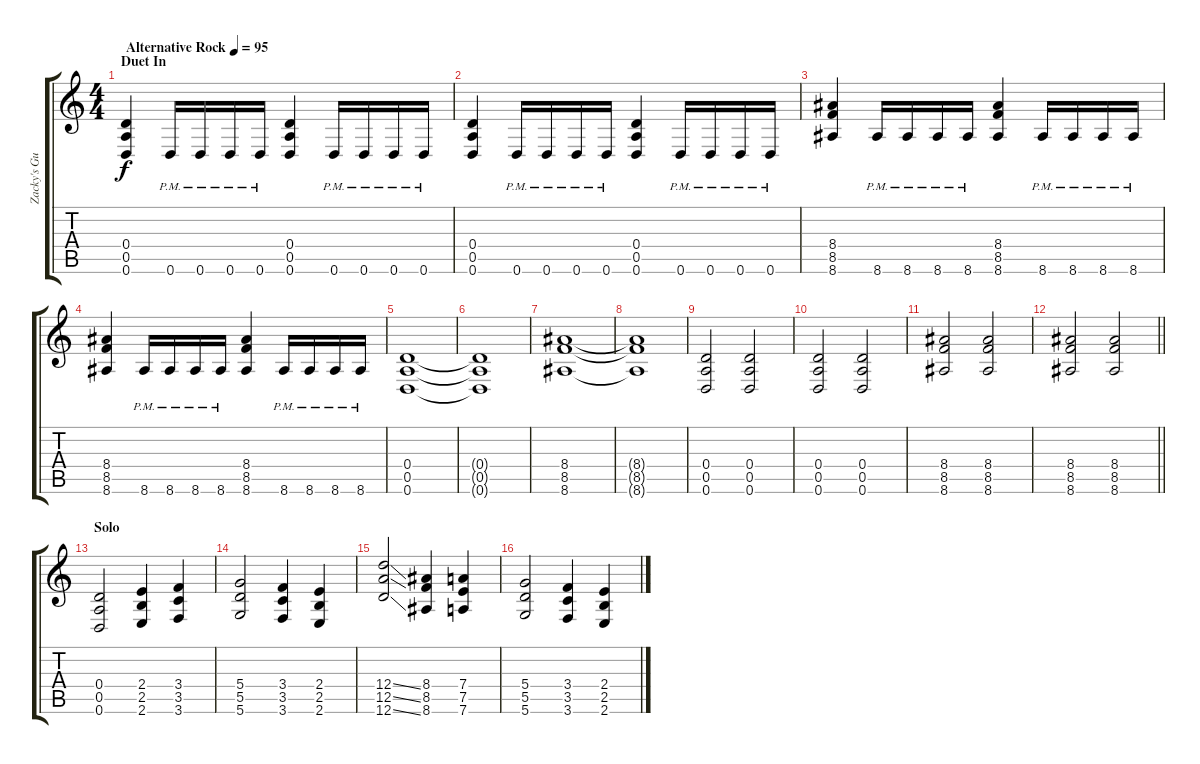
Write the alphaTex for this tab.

\track ("Zacky's Guitar Rhythm (L)" "Zacky's Gu") {instrument distortionguitar}
\staff {score tabs}
\tuning (E4 B3 G3 D3 A2 D2) {hide}
\ts (4 4)
\section ("" "Duet In")
\tempo (95 "Alternative Rock")
\clef g2
\ks c
(0.4 0.5 0.6).4{dy f instrument distortionguitar} 0.6{pm}.16 0.6{pm}.16 0.6{pm}.16 0.6{pm}.16 (0.4 0.5 0.6).4 0.6{pm}.16 0.6{pm}.16 0.6{pm}.16 0.6{pm}.16 |
(0.4 0.5 0.6).4 0.6{pm}.16 0.6{pm}.16 0.6{pm}.16 0.6{pm}.16 (0.4 0.5 0.6).4 0.6{pm}.16 0.6{pm}.16 0.6{pm}.16 0.6{pm}.16 |
(8.4 8.5 8.6).4 8.6{pm}.16 8.6{pm}.16 8.6{pm}.16 8.6{pm}.16 (8.4 8.5 8.6).4 8.6{pm}.16 8.6{pm}.16 8.6{pm}.16 8.6{pm}.16 |
(8.4 8.5 8.6).4 8.6{pm}.16 8.6{pm}.16 8.6{pm}.16 8.6{pm}.16 (8.4 8.5 8.6).4 8.6{pm}.16 8.6{pm}.16 8.6{pm}.16 8.6{pm}.16 |
(0.4 0.5 0.6).1 |
(0.4{t} 0.5{t} 0.6{t}).1 |
(8.4 8.5 8.6).1 |
(8.4{t} 8.5{t} 8.6{t}).1 |
(0.4 0.5 0.6).2 (0.4 0.5 0.6).2 |
(0.4 0.5 0.6).2 (0.4 0.5 0.6).2 |
(8.4 8.5 8.6).2 (8.4 8.5 8.6).2 |
\barLineRight lightlight
(8.4 8.5 8.6).2 (8.4 8.5 8.6).2 |
\section ("" "Solo")
(0.4 0.5 0.6).2 (2.4 2.5 2.6).4 (3.4 3.5 3.6).4 |
(5.4 5.5 5.6).2 (3.4 3.5 3.6).4 (2.4 2.5 2.6).4 |
(12.4{ss} 12.5{ss} 12.6{ss}).2 (8.4 8.5 8.6).4 (7.4 7.5 7.6).4 |
(5.4 5.5 5.6).2 (3.4 3.5 3.6).4 (2.4 2.5 2.6).4
